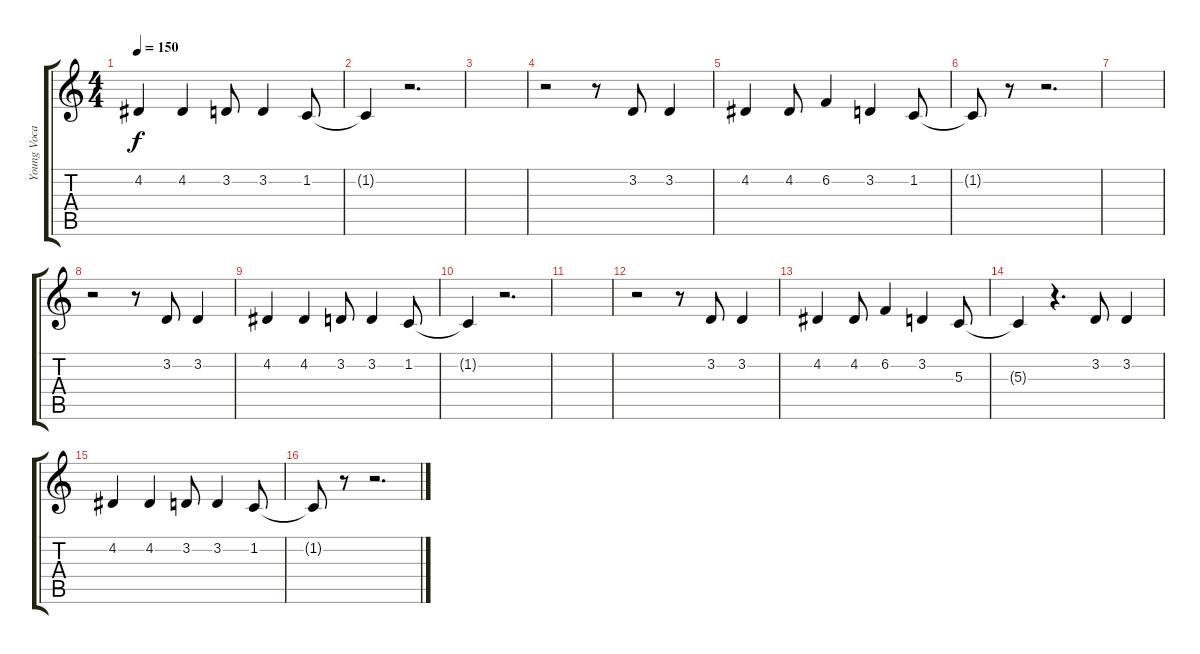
\track ("Young Vocals" "Young Voca") {instrument clarinet}
\staff {score tabs}
\tuning (E4 B3 G3 D3 A2 E2) {hide}
\ts (4 4)
\tempo 150
\clef g2
\ks c
4.2.4{dy f} 4.2.4 3.2.8 3.2.4 1.2.8 |
1.2{t}.4 r.2{d} |
|
r.2 r.8 3.2.8 3.2.4 |
4.2.4 4.2.8 6.2.4 3.2.4 1.2.8 |
1.2{t}.8 r.8 r.2{d} |
|
r.2 r.8 3.2.8 3.2.4 |
4.2.4 4.2.4 3.2.8 3.2.4 1.2.8 |
1.2{t}.4 r.2{d} |
|
r.2 r.8 3.2.8 3.2.4 |
4.2.4 4.2.8 6.2.4 3.2.4 5.3.8 |
5.3{t}.4 r.4{d} 3.2.8 3.2.4 |
4.2.4 4.2.4 3.2.8 3.2.4 1.2.8 |
1.2{t}.8 r.8 r.2{d}
